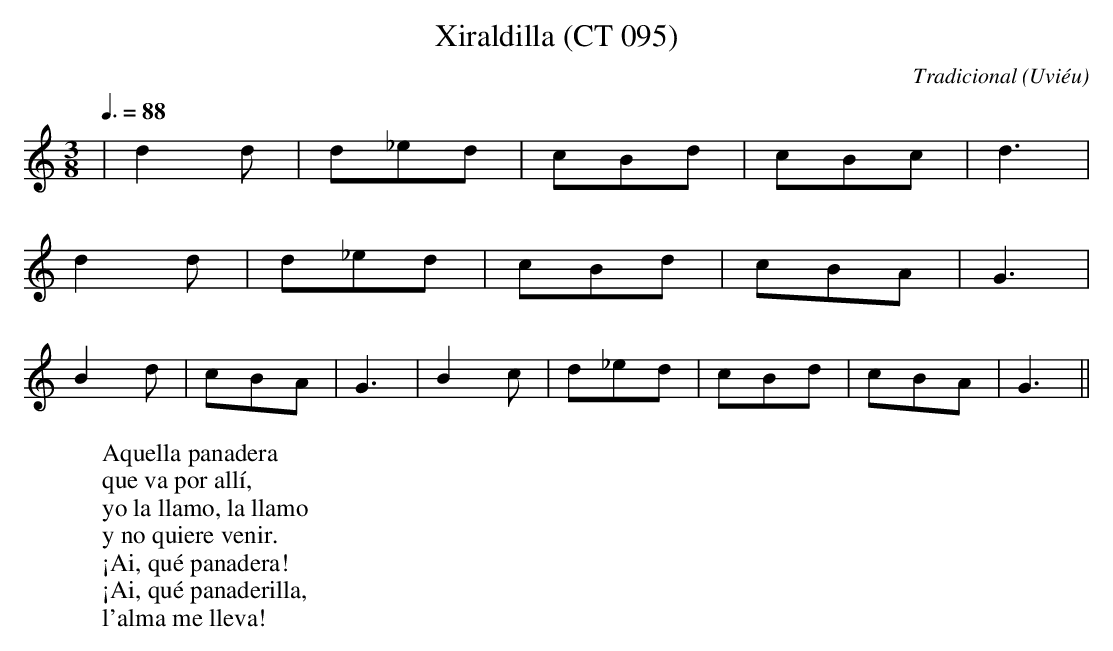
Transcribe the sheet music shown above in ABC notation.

X:1
T:Xiraldilla (CT 095)
C:Tradicional
O:Uviéu
M:3/8
L:1/8
Q:3/8=88
K:C
|d2 d|d_ed|cBd|cBc|d3|
d2 d|d_ed|cBd|cBA|G3|
B2 d|cBA|G3|B2 c|d_ed|cBd|cBA|G3||
W:Aquella panadera
W:que va por allí,
W:yo la llamo, la llamo
W:y no quiere venir.
W:¡Ai, qué panadera!
W:¡Ai, qué panaderilla,
W:l'alma me lleva!
W:
